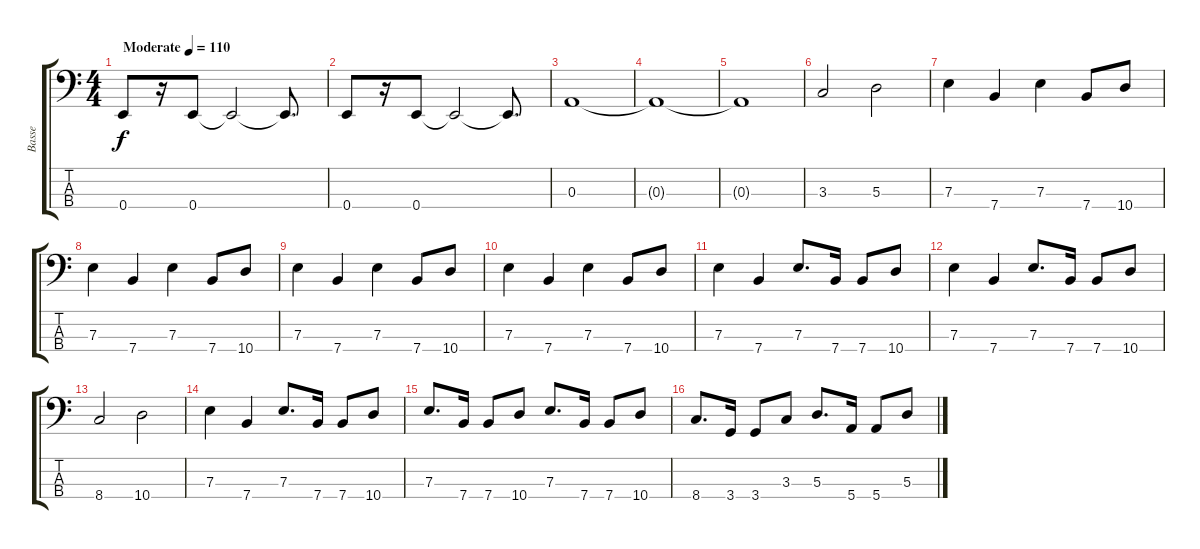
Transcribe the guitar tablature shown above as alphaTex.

\track ("Basse" "Basse") {instrument electricbassfinger}
\staff {score tabs}
\tuning (G2 D2 A1 E1) {hide}
\ts (4 4)
\tempo (110 "Moderate")
\clef f4
\ks c
0.4.8{dy f instrument electricbassfinger} r.16 0.4.8 0.4{t}.2 0.4{t}.8{d} |
0.4.8 r.16 0.4.8 0.4{t}.2 0.4{t}.8{d} |
0.3.1 |
0.3{t}.1 |
0.3{t}.1 |
3.3.2 5.3.2 |
7.3.4 7.4.4 7.3.4 7.4.8 10.4.8 |
7.3.4 7.4.4 7.3.4 7.4.8 10.4.8 |
7.3.4 7.4.4 7.3.4 7.4.8 10.4.8 |
7.3.4 7.4.4 7.3.4 7.4.8 10.4.8 |
7.3.4 7.4.4 7.3.8{d} 7.4.16 7.4.8 10.4.8 |
7.3.4 7.4.4 7.3.8{d} 7.4.16 7.4.8 10.4.8 |
8.4.2 10.4.2 |
7.3.4 7.4.4 7.3.8{d} 7.4.16 7.4.8 10.4.8 |
7.3.8{d} 7.4.16 7.4.8 10.4.8 7.3.8{d} 7.4.16 7.4.8 10.4.8 |
8.4.8{d} 3.4.16 3.4.8 3.3.8 5.3.8{d} 5.4.16 5.4.8 5.3.8
